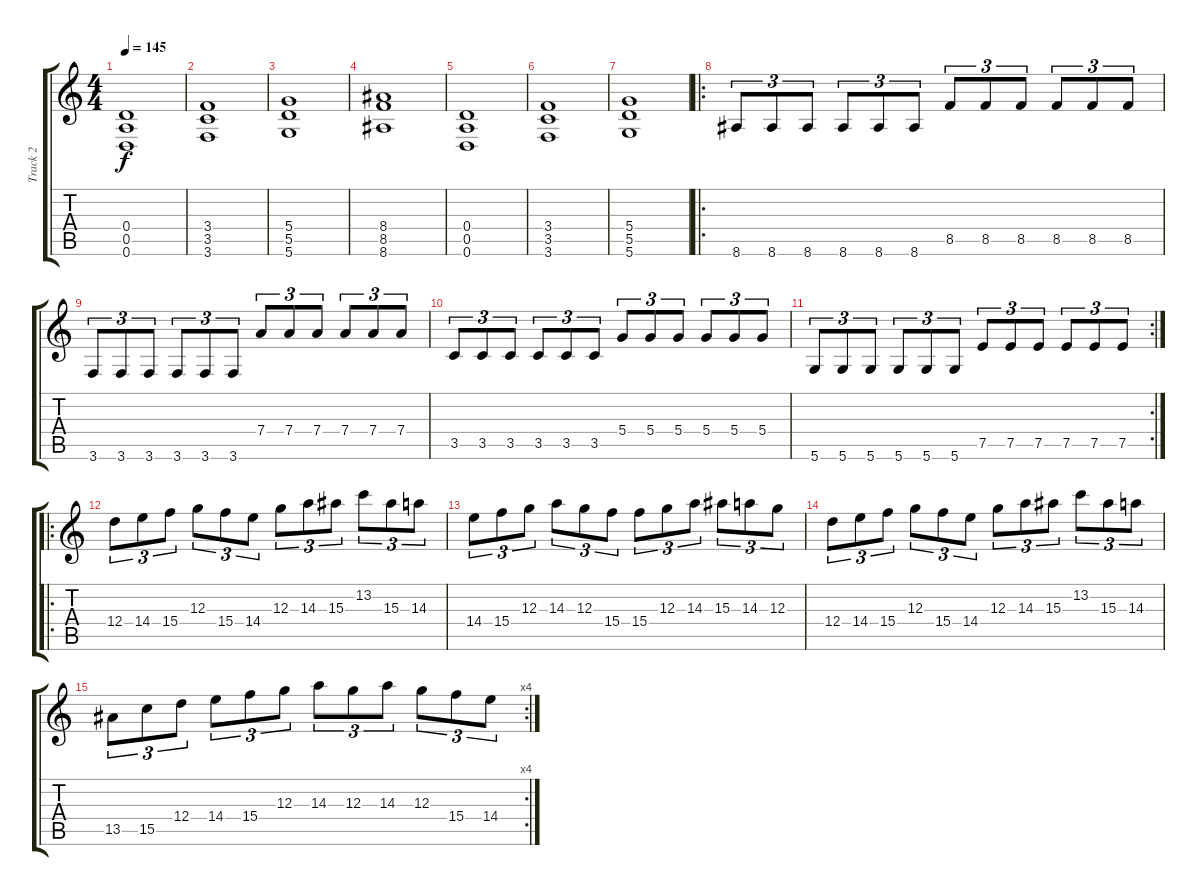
\track ("Track 2" "Track 2") {instrument overdrivenguitar}
\staff {score tabs}
\tuning (E4 B3 G3 D3 A2 D2) {hide}
\ts (4 4)
\tempo 145
\clef g2
\ks c
(0.4 0.5 0.6).1{dy f} |
(3.4 3.5 3.6).1 |
(5.4 5.5 5.6).1 |
(8.4 8.5 8.6).1 |
(0.4 0.5 0.6).1 |
(3.4 3.5 3.6).1 |
(5.4 5.5 5.6).1 |
\ro
8.6.8{tu (3 2)} 8.6.8{tu (3 2)} 8.6.8{tu (3 2)} 8.6.8{tu (3 2)} 8.6.8{tu (3 2)} 8.6.8{tu (3 2)} 8.5.8{tu (3 2)} 8.5.8{tu (3 2)} 8.5.8{tu (3 2)} 8.5.8{tu (3 2)} 8.5.8{tu (3 2)} 8.5.8{tu (3 2)} |
3.6.8{tu (3 2)} 3.6.8{tu (3 2)} 3.6.8{tu (3 2)} 3.6.8{tu (3 2)} 3.6.8{tu (3 2)} 3.6.8{tu (3 2)} 7.4.8{tu (3 2)} 7.4.8{tu (3 2)} 7.4.8{tu (3 2)} 7.4.8{tu (3 2)} 7.4.8{tu (3 2)} 7.4.8{tu (3 2)} |
3.5.8{tu (3 2)} 3.5.8{tu (3 2)} 3.5.8{tu (3 2)} 3.5.8{tu (3 2)} 3.5.8{tu (3 2)} 3.5.8{tu (3 2)} 5.4.8{tu (3 2)} 5.4.8{tu (3 2)} 5.4.8{tu (3 2)} 5.4.8{tu (3 2)} 5.4.8{tu (3 2)} 5.4.8{tu (3 2)} |
\rc 2
5.6.8{tu (3 2)} 5.6.8{tu (3 2)} 5.6.8{tu (3 2)} 5.6.8{tu (3 2)} 5.6.8{tu (3 2)} 5.6.8{tu (3 2)} 7.5.8{tu (3 2)} 7.5.8{tu (3 2)} 7.5.8{tu (3 2)} 7.5.8{tu (3 2)} 7.5.8{tu (3 2)} 7.5.8{tu (3 2)} |
\ro
12.4.8{tu (3 2)} 14.4.8{tu (3 2)} 15.4.8{tu (3 2)} 12.3.8{tu (3 2)} 15.4.8{tu (3 2)} 14.4.8{tu (3 2)} 12.3.8{tu (3 2)} 14.3.8{tu (3 2)} 15.3.8{tu (3 2)} 13.2.8{tu (3 2)} 15.3.8{tu (3 2)} 14.3.8{tu (3 2)} |
14.4.8{tu (3 2)} 15.4.8{tu (3 2)} 12.3.8{tu (3 2)} 14.3.8{tu (3 2)} 12.3.8{tu (3 2)} 15.4.8{tu (3 2)} 15.4.8{tu (3 2)} 12.3.8{tu (3 2)} 14.3.8{tu (3 2)} 15.3.8{tu (3 2)} 14.3.8{tu (3 2)} 12.3.8{tu (3 2)} |
12.4.8{tu (3 2)} 14.4.8{tu (3 2)} 15.4.8{tu (3 2)} 12.3.8{tu (3 2)} 15.4.8{tu (3 2)} 14.4.8{tu (3 2)} 12.3.8{tu (3 2)} 14.3.8{tu (3 2)} 15.3.8{tu (3 2)} 13.2.8{tu (3 2)} 15.3.8{tu (3 2)} 14.3.8{tu (3 2)} |
\rc 4
13.5.8{tu (3 2)} 15.5.8{tu (3 2)} 12.4.8{tu (3 2)} 14.4.8{tu (3 2)} 15.4.8{tu (3 2)} 12.3.8{tu (3 2)} 14.3.8{tu (3 2)} 12.3.8{tu (3 2)} 14.3.8{tu (3 2)} 12.3.8{tu (3 2)} 15.4.8{tu (3 2)} 14.4.8{tu (3 2)}
